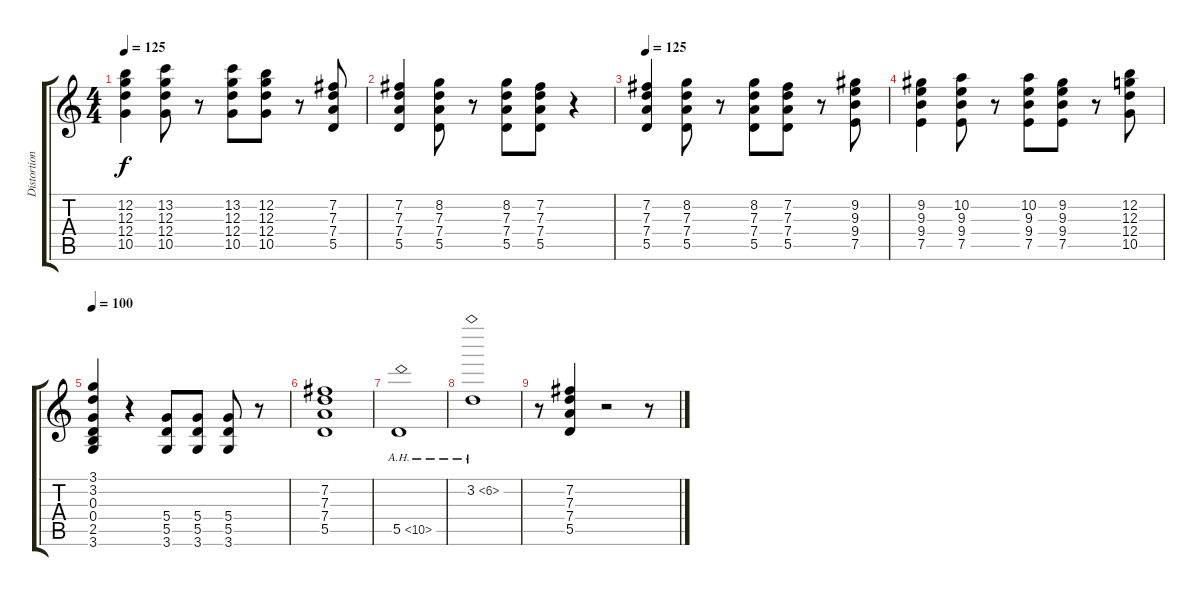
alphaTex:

\track ("Distortion" "Distortion") {instrument distortionguitar}
\staff {score tabs}
\tuning (E4 B3 G3 D3 A2 E2) {hide}
\ts (4 4)
\tempo 125
\clef g2
\ks c
(12.2 12.3 12.4 10.5).4{dy f} (13.2 12.3 12.4 10.5).8 r.8 (13.2 12.3 12.4 10.5).8 (12.2 12.3 12.4 10.5).8 r.8 (7.2 7.3 7.4 5.5).8 |
(7.2 7.3 7.4 5.5).4 (8.2 7.3 7.4 5.5).8 r.8 (8.2 7.3 7.4 5.5).8 (7.2 7.3 7.4 5.5).8 r.4 |
\tempo 125
(7.2 7.3 7.4 5.5).4 (8.2 7.3 7.4 5.5).8 r.8 (8.2 7.3 7.4 5.5).8 (7.2 7.3 7.4 5.5).8 r.8 (9.2 9.3 9.4 7.5).8 |
(9.2 9.3 9.4 7.5).4 (10.2 9.3 9.4 7.5).8 r.8 (10.2 9.3 9.4 7.5).8 (9.2 9.3 9.4 7.5).8 r.8 (12.2 12.3 12.4 10.5).8 |
\tempo 100
(3.1 3.2 0.3 0.4 2.5 3.6).4 r.4 (5.4 5.5 3.6).8 (5.4 5.5 3.6).8 (5.4 5.5 3.6).8 r.8 |
(7.2 7.3 7.4 5.5).1 |
5.5{ah 5}.1 |
3.2{ah 3}.1 |
r.8 (7.2 7.3 7.4 5.5).4 r.2 r.8
